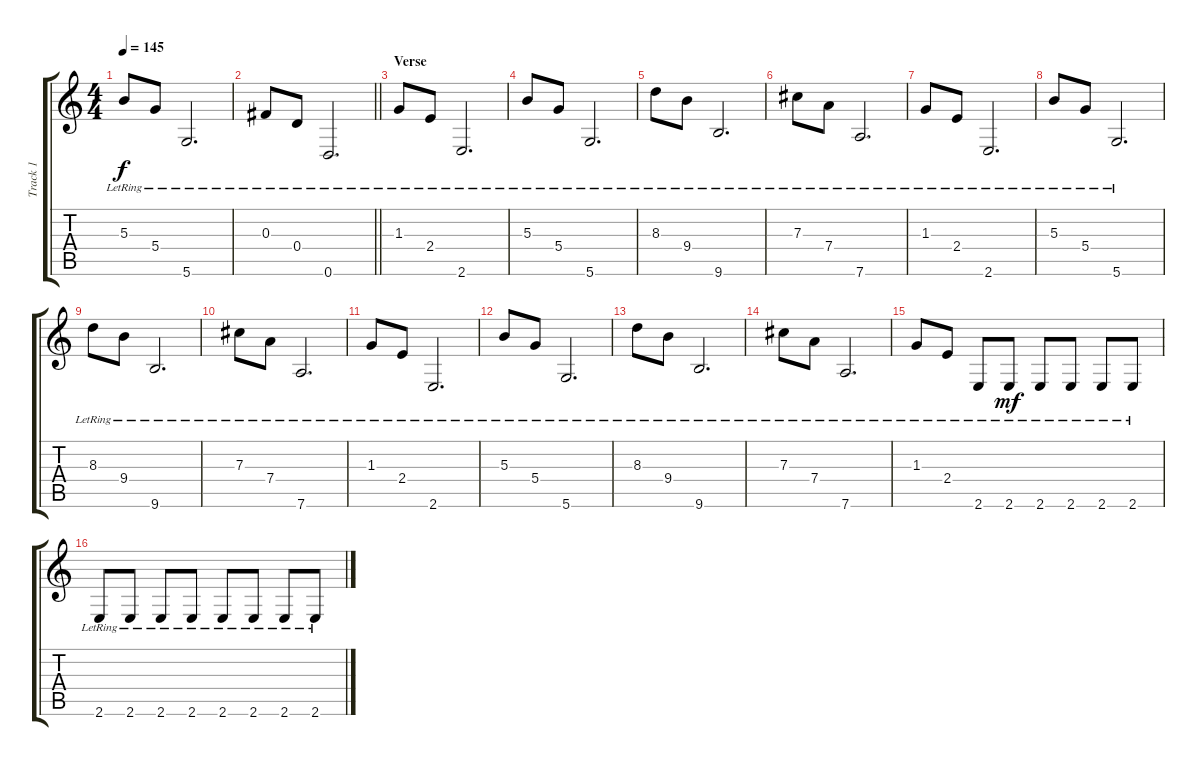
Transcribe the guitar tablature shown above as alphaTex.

\track ("Track 1" "Track 1") {instrument acousticguitarsteel}
\staff {score tabs}
\tuning (D4 A3 Gb3 D3 A2 D2) {hide}
\ts (4 4)
\tempo 145
\clef g2
\ks c
5.3{lr}.8{dy f} 5.4{lr}.8 5.6{lr}.2{d} |
\barLineRight lightlight
0.3{lr}.8 0.4{lr}.8 0.6{lr}.2{d} |
\section ("" "Verse")
1.3{lr}.8 2.4{lr}.8 2.6{lr}.2{d} |
5.3{lr}.8 5.4{lr}.8 5.6{lr}.2{d} |
8.3{lr}.8 9.4{lr}.8 9.6{lr}.2{d} |
7.3{lr}.8 7.4{lr}.8 7.6{lr}.2{d} |
1.3{lr}.8 2.4{lr}.8 2.6{lr}.2{d} |
5.3{lr}.8 5.4{lr}.8 5.6{lr}.2{d} |
8.3{lr}.8 9.4{lr}.8 9.6{lr}.2{d} |
7.3{lr}.8 7.4{lr}.8 7.6{lr}.2{d} |
1.3{lr}.8 2.4{lr}.8 2.6{lr}.2{d} |
5.3{lr}.8 5.4{lr}.8 5.6{lr}.2{d} |
8.3{lr}.8 9.4{lr}.8 9.6{lr}.2{d} |
7.3{lr}.8 7.4{lr}.8 7.6{lr}.2{d} |
1.3{lr}.8 2.4{lr}.8 2.6{lr}.8 2.6{lr}.8{dy mf} 2.6{lr}.8 2.6{lr}.8 2.6{lr}.8 2.6{lr}.8 |
2.6{lr}.8 2.6{lr}.8 2.6{lr}.8 2.6{lr}.8 2.6{lr}.8 2.6{lr}.8 2.6{lr}.8 2.6{lr}.8
